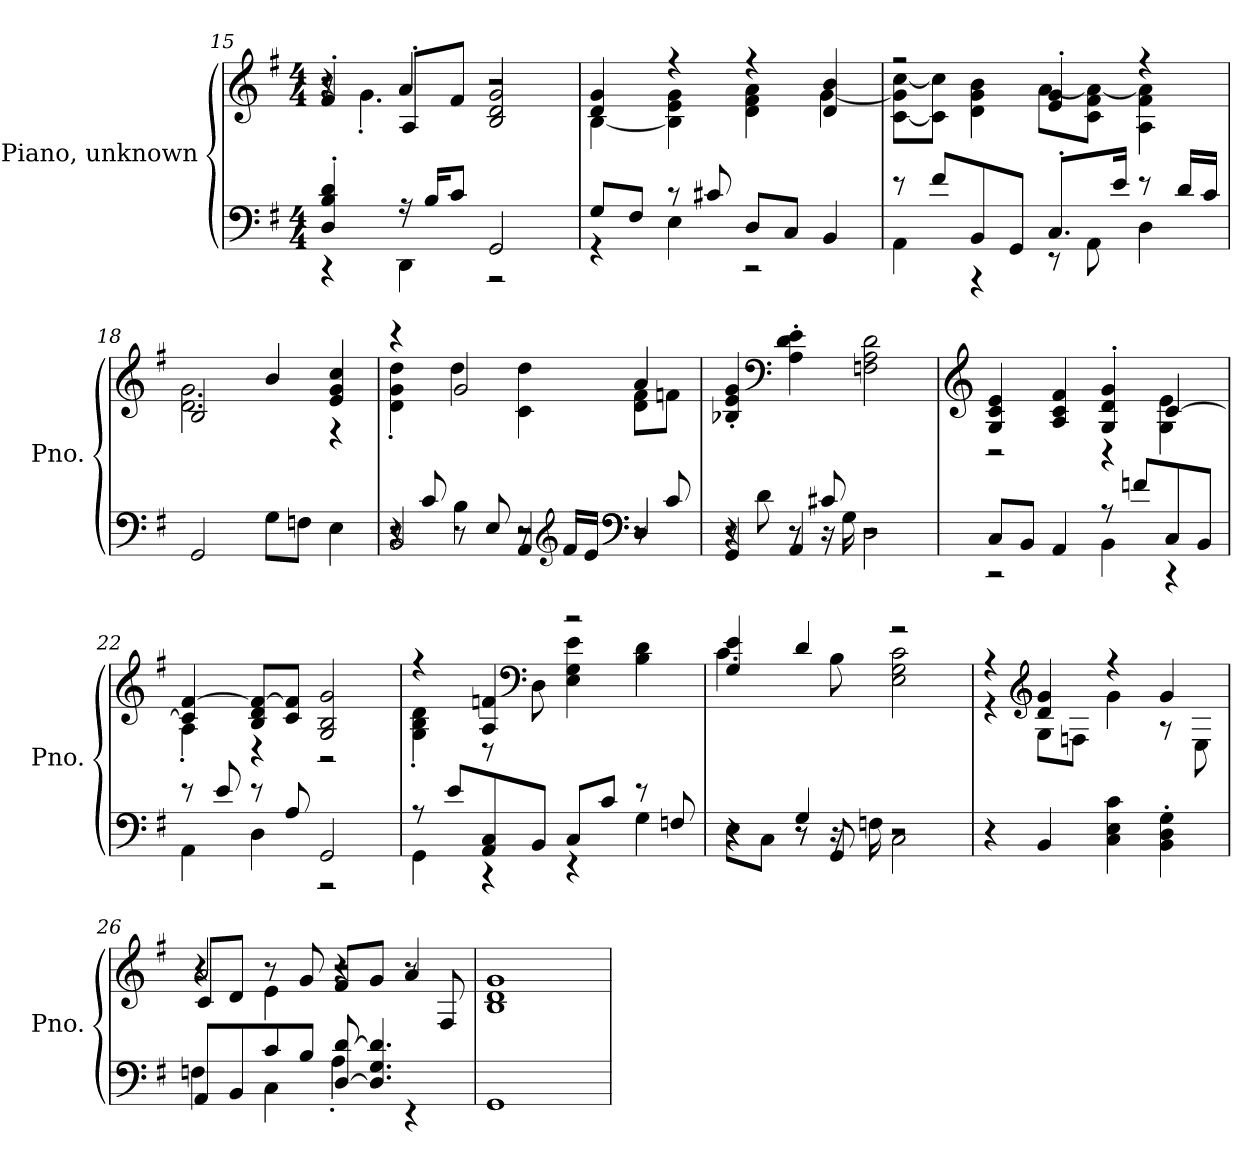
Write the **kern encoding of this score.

**kern	**kern
*part1	*part1
*staff2	*staff1
*I"Piano, unknown	*
*I'Pno.	*
*clefF4	*clefG2
*k[f#]	*k[f#]
*M4/4	*M4/4
=15	=15
*^	*^
*	*	*	*^
4D/' 4B/' 4d/'	4r	4r	8r	4f#'/
.	.	.	4.g'\	.
16r	4DD\	4a/	.	8A'/L
16B/KL	.	.	.	.
8c/J	.	.	.	8f#/J
2GG/	2r	2r	2r	2B/ 2d/ 2g/
*	*	*	*v	*v
=16	=16	=16	=16
8G/L	4r	4d/ 4g/	[4B\
8F#/J	.	.	.
8r	4E\	4r	4B\] 4e\ 4g\
8c#X/	.	.	.
8D/L	2r	4r	4d\ 4f#\ 4a\
8C/J	.	.	.
4BB/	.	4d/ 4b/	[4g\
!!LO:LB:g=z	!!
=17	=17	=17	=17
8r	4AA\	2r	[8c\ 8g\] [8cc\L
8f#/L	.	.	8c\] 8cc\]J
8BB/	4r	.	4d\ 4g\ 4b\
8GG/J	.	.	.
8.C'/L	8r	4e/' 4g/'	[8a\L
.	8AA\	.	8c\ 8f#\ 8a\_J
16e/Jk	.	.	.
8r	4D\	4r	4A\ 4f#\ 4a\]
16d/LL	.	.	.
16c/JJ	.	.	.
*v	*v	*	*
=18	=18	=18
2GG/	2B/	2.d\ 2.g\
8G\L	4b/	.
8Fn\J	.	.
4E\	4e/ 4g/ 4cc/	4r
=19	=19	=19
*^	*	*
*	*^	*	*
8r	4r	2BB/	4r	4d\' 4g\' 4dd\'
8c/	.	.	.	.
8r	4B\	.	2g/	4dd\
8E/	.	.	.	.
8r	2r	4AA/	.	4c\ 4dd\
*clefG2	*	*	*	*
16f#/LL	.	.	.	.
16e/JJ	.	.	.	.
*clefF4	*	*	*	*
8r	.	4D/	4a/	8d\ 8f#\L
8c/	.	.	.	8fn\J
*	*	*	*v	*v
=20	=20	=20	=20
4r	8r	4GG/	4B-X/' 4e/' 4g/'
.	8d\	.	.
*	*	*	*clefF4
8r	8r	4AA/	4A\' 4d\' 4e\'
8c#X/	16r	.	.
.	16G\	.	.
2r	2D\	2r	2Fn\ 2A\ 2d\
*v	*v	*v	*
!!LO:LB:g=z
=21	=21
*	*clefG2
*^	*^
8C/L	2r	4G/ 4c/ 4e/	2r
8BB/J	.	.	.
4AA/	.	4A/ 4c/ 4f#/	.
8r	4BB\	4G/' 4d/' 4g/'	4r
8fn/L	.	.	.
8C/	4r	[4c/	4G\ 4e\
8BB/J	.	.	.
=22	=22	=22	=22
8r	4AA\	4c/] [4f#/	4A'\
8e/	.	.	.
8r	4D\	8B/ 8d/ 8f#/_L	4r
8A/	.	8c/ 8f#/]J	.
2GG/	2r	2G/ 2B/ 2g/	2r
=23	=23	=23	=23
8r	4GG\	4r	4G\' 4B\' 4d\'
8e/L	.	.	.
8AA/ 8C/	4r	4A/ 4fn/	8r
*	*	*clefF4	*
8BB/J	.	.	8D\
8C/L	4r	2r	4E\ 4G\ 4e\
8c/J	.	.	.
8r	4G\	.	4B\ 4d\
8Fn/	.	.	.
=24	=24	=24	=24
*	*^	*	*
4r	8E\L	4r	4G/ 4e/	4.c\
.	8C\J	.	.	.
4G/	8r	8r	4d/	.
.	16r	8GG/	.	8B\
.	16Fn\	.	.	.
2r	2C\	2r	2r	2E\ 2G\ 2c\
*v	*v	*v	*	*
=25	=25	=25
4r	4r	4r
*	*clefG2	*
4BB/	4d/ 4g/	8G\L
.	.	8Fn\J
4C\ 4E\ 4c\	4r	4g\
4BB\' 4D\' 4G\'	4g/	8r
.	.	8E\
!!LO:PB:g=z
=26	=26	=26
*^	*	*^
8AA/L	4Fn\	2a/	4r	8c/L
8BB/	.	.	.	8d/J
8c/	4C\	.	4e\	8r
8B/J	.	.	.	8g/
[8D/ [8d/	4A'\	4r	2r	8f#/L
4.D/] 4.G/ 4.d/]	.	.	.	8g/J
.	4r	4a/	.	8r
.	.	.	.	8F#/
*v	*v	*	*	*
*	*v	*v	*v
=27	=27
1GG	1B 1d 1g
=	=
*-	*-
